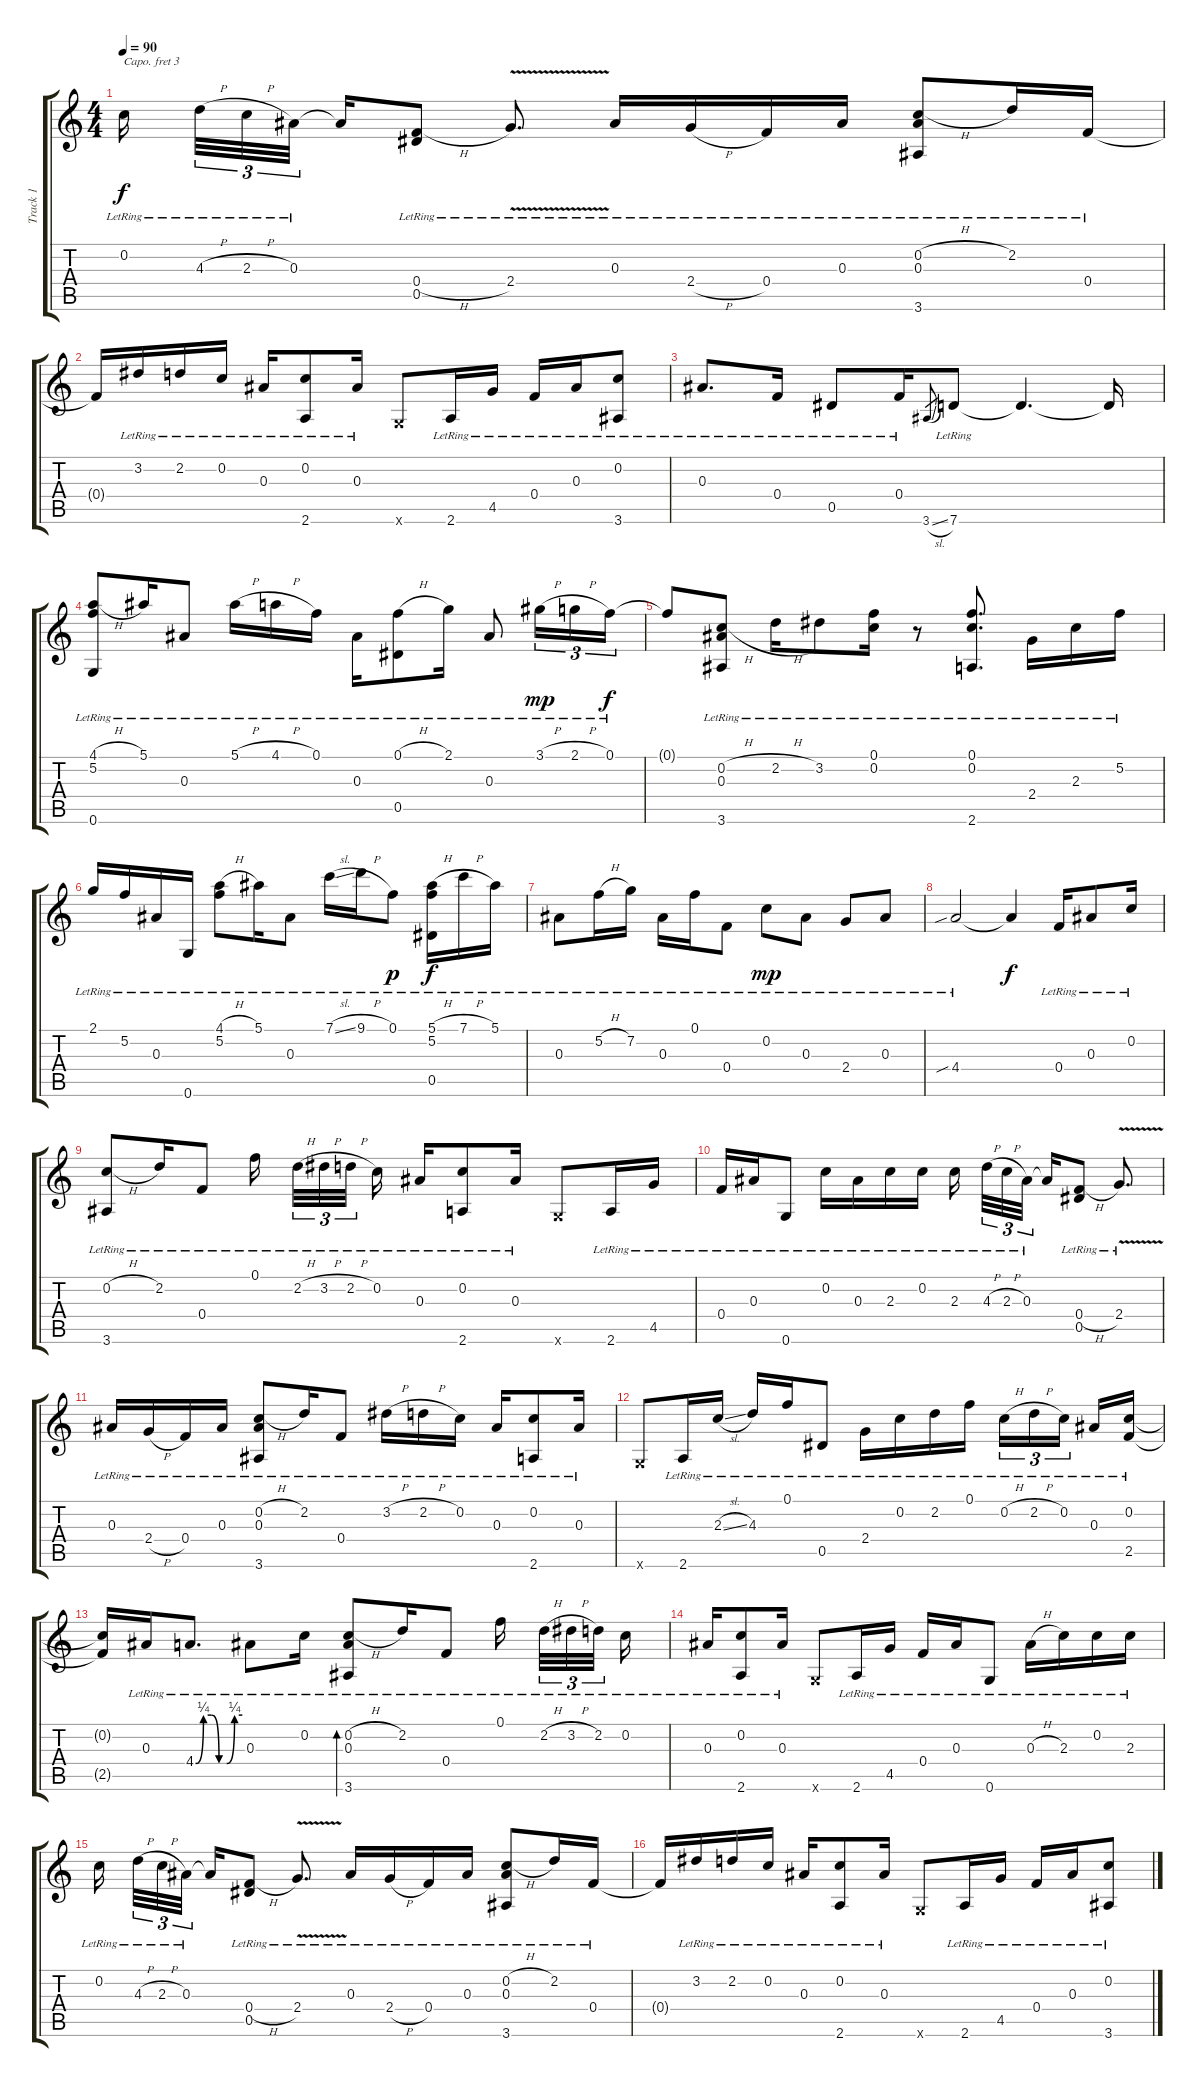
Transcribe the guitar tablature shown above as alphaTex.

\track ("Track 1" "Track 1") {instrument acousticguitarsteel}
\staff {score tabs}
\capo 3
\tuning (D4 A3 G3 D3 C3 E2) {hide}
\ts (4 4)
\tempo 90
\clef g2
\ks c
0.2{lr}.16{dy f beam splitsecondary} 4.3{h lr}.32{tu (3 2)} 2.3{h lr}.32{tu (3 2)} 0.3{lr}.32{tu (3 2) beam splitsecondary} 0.3{t}.16 (0.4{h lr} 0.5{lr}).8 2.4{v lr}.8{d} 0.3{lr}.16 2.4{h lr}.16 0.4{lr}.16 0.3{lr}.16 (0.2{h lr} 0.3{lr} 3.6{lr}).8 2.2{lr}.16 0.4{lr}.16 |
0.4{t}.16 3.2{lr}.16 2.2{lr}.16 0.2{lr}.16 0.3{lr}.16 (0.2{lr} 2.6{lr}).8 0.3{lr}.16 0.6{x}.8 2.6{lr}.16 4.5{lr}.16 0.4{lr}.16 0.3{lr}.16 (0.2{lr} 3.6{lr}).8 |
0.3{lr}.8{d} 0.4{lr}.16 0.5{lr}.8 0.4{lr}.16 3.6{sl}.8{gr} 7.6{lr}.8 7.6{t}.4{d} 7.6{t}.16 |
(4.1{h lr} 5.2{lr} 0.6{lr}).8 5.1{lr}.16 0.3{lr}.8 5.1{h lr}.16 4.1{h lr}.16 0.1{lr}.16 0.3{lr}.16 (0.1{h lr} 0.5{lr}).8 2.1{lr}.16 0.3{lr}.8 3.1{h lr}.16{tu (3 2) dy mp} 2.1{h lr}.16{tu (3 2)} 0.1{lr}.16{tu (3 2) dy f} |
0.1{t}.8 (0.2{h lr} 0.3{lr} 3.6{lr}).8 2.2{h lr}.16 3.2{lr}.8 (0.1{lr} 0.2{lr}).16 r.8 (0.1{lr} 0.2{lr} 2.6{lr}).8{d} 2.4{lr}.16 2.3{lr}.16 5.2{lr}.16 |
2.1{lr}.16 5.2{lr}.16 0.3{lr}.16 0.6{lr}.16 (4.1{h lr} 5.2{lr}).8 5.1{lr}.16 0.3{lr}.8 7.1{sl lr}.16 9.1{h lr}.16 0.1{lr}.8{dy p} (5.1{h lr} 5.2{lr} 0.5{lr}).16{dy f} 7.1{h lr}.16 5.1{lr}.16 |
0.3{lr}.8 5.2{h lr}.16 7.2{lr}.16 0.3{lr}.16 0.1{lr}.16 0.4{lr}.8 0.2{lr}.8{dy mp} 0.3{lr}.8 2.4{lr}.8 0.3{lr}.8 |
4.4{sib lr}.2 4.4{t}.4{dy f} 0.4{lr}.16 0.3{lr}.8 0.2{lr}.16 |
(0.2{h lr} 3.6{lr}).8 2.2{lr}.16 0.4{lr}.8 0.1{lr}.16{beam splitsecondary} 2.2{h lr}.32{tu (3 2)} 3.2{h lr}.32{tu (3 2)} 2.2{h lr}.32{tu (3 2) beam splitsecondary} 0.2{lr}.16 0.3{lr}.16 (0.2{lr} 2.6{lr}).8 0.3{lr}.16 0.6{x}.8 2.6{lr}.16 4.5{lr}.16 |
0.4{lr}.16 0.3{lr}.16 0.6{lr}.8 0.2{lr}.16 0.3{lr}.16 2.3{lr}.16 0.2{lr}.16 2.3{lr}.16{beam splitsecondary} 4.3{h lr}.32{tu (3 2)} 2.3{h lr}.32{tu (3 2)} 0.3{lr}.32{tu (3 2) beam splitsecondary} 0.3{t}.16 (0.4{h lr} 0.5{lr}).8 2.4{v lr}.8{d} |
0.3{lr}.16 2.4{h lr}.16 0.4{lr}.16 0.3{lr}.16 (0.2{h lr} 0.3{lr} 3.6{lr}).8 2.2{lr}.16 0.4{lr}.8 3.2{h lr}.16 2.2{h lr}.16 0.2{lr}.16 0.3{lr}.16 (0.2{lr} 2.6{lr}).8 0.3{lr}.16 |
0.6{x}.8 2.6{lr}.16 2.3{sl lr}.16 4.3{lr}.16 0.1{lr}.16 0.5{lr}.8 2.4{lr}.16 0.2{lr}.16 2.2{lr}.16 0.1{lr}.16 0.2{h lr}.16{tu (3 2)} 2.2{h lr}.16{tu (3 2)} 0.2{lr}.16{tu (3 2) beam splitsecondary} 0.3{lr}.16 (0.2{lr} 2.5{lr}).16 |
(0.2{t} 2.5{t}).16 0.3{lr}.16 4.4{be (custom 0 0 10 1 20 1 30 0 40 0 50 1 60 1) lr}.8{d} 0.3{lr}.8 0.2{lr}.16 (0.2{h lr} 0.3{lr} 3.6{lr}).8{bd 480} 2.2{lr}.16 0.4{lr}.8 0.1{lr}.16{beam splitsecondary} 2.2{h lr}.32{tu (3 2)} 3.2{h lr}.32{tu (3 2)} 2.2{lr}.32{tu (3 2) beam splitsecondary} 0.2{lr}.16 |
0.3{lr}.16 (0.2{lr} 2.6{lr}).8 0.3{lr}.16 0.6{x}.8 2.6{lr}.16 4.5{lr}.16 0.4{lr}.16 0.3{lr}.16 0.6{lr}.8 0.3{h lr}.16 2.3{lr}.16 0.2{lr}.16 2.3{lr}.16 |
0.2{lr}.16{beam splitsecondary} 4.3{h lr}.32{tu (3 2)} 2.3{h lr}.32{tu (3 2)} 0.3{lr}.32{tu (3 2) beam splitsecondary} 0.3{t}.16 (0.4{h lr} 0.5{lr}).8 2.4{v lr}.8{d} 0.3{lr}.16 2.4{h lr}.16 0.4{lr}.16 0.3{lr}.16 (0.2{h lr} 0.3{lr} 3.6{lr}).8 2.2{lr}.16 0.4{lr}.16 |
0.4{t}.16 3.2{lr}.16 2.2{lr}.16 0.2{lr}.16 0.3{lr}.16 (0.2{lr} 2.6{lr}).8 0.3{lr}.16 0.6{x}.8 2.6{lr}.16 4.5{lr}.16 0.4{lr}.16 0.3{lr}.16 (0.2{lr} 3.6{lr}).8
